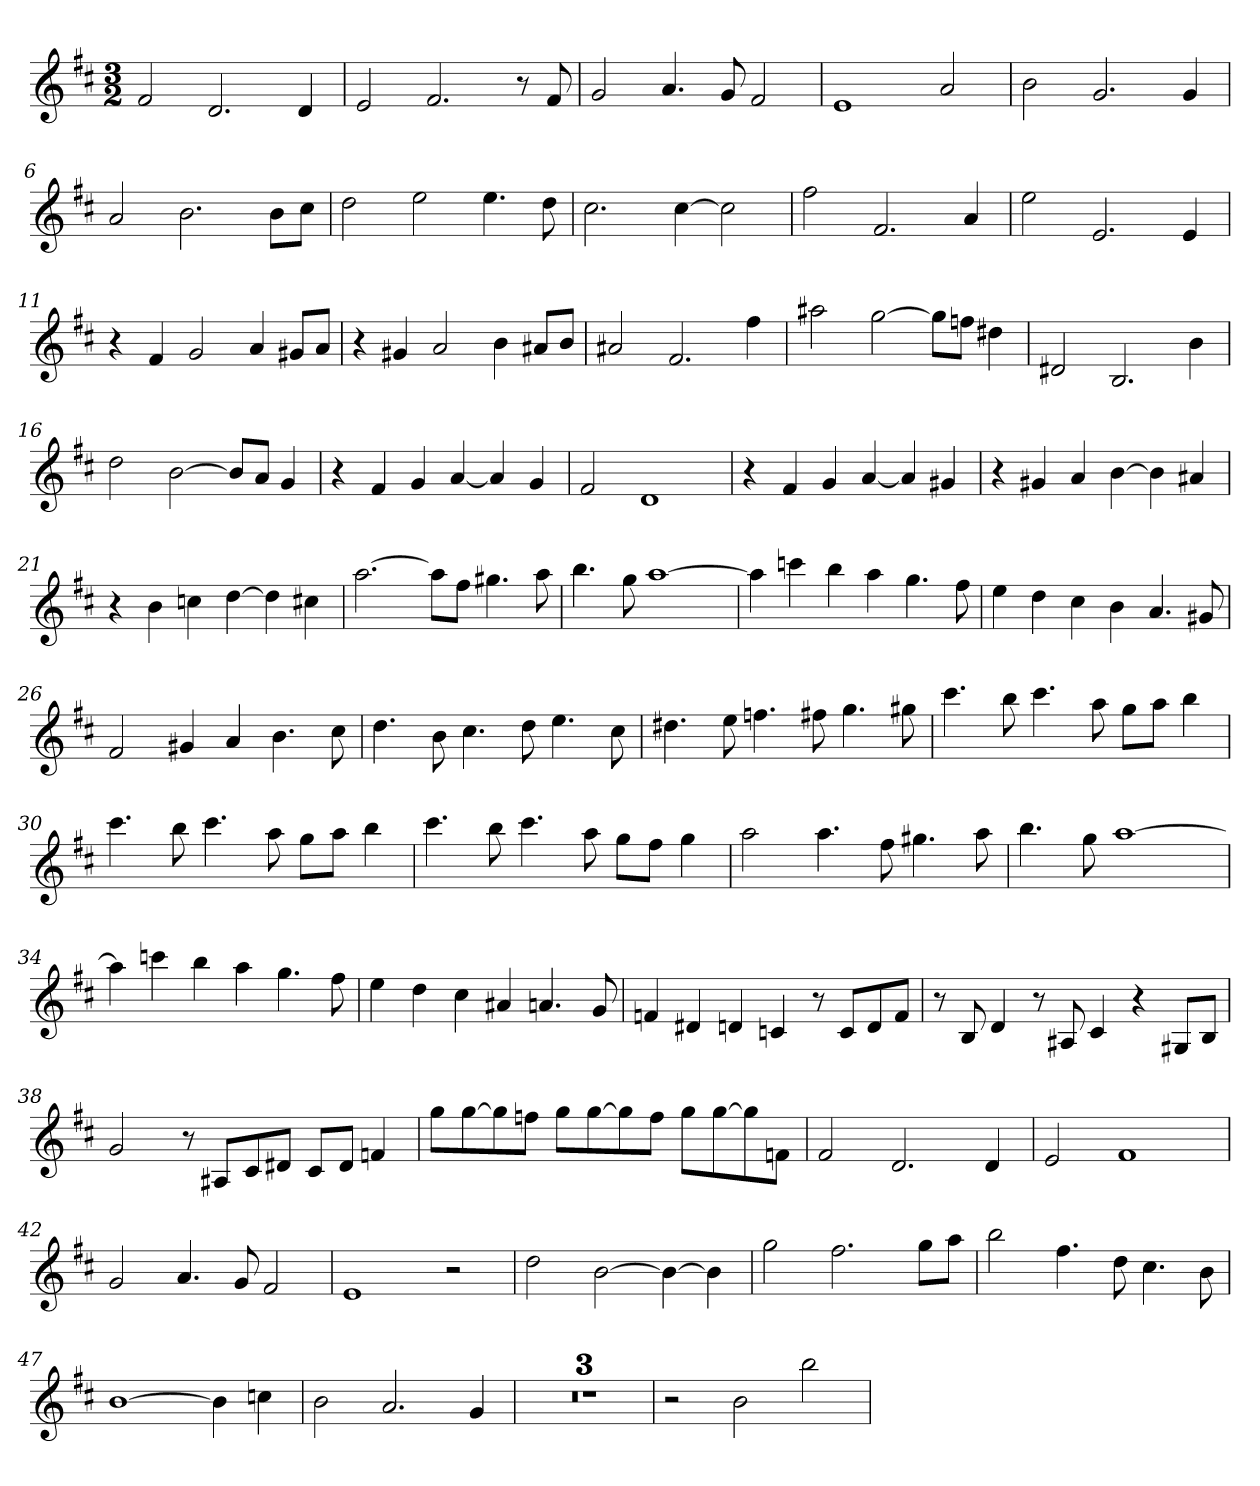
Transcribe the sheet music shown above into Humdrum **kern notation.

**kern
*part1
*staff1
*clefG2
*k[f#c#]
*D:
*M3/2
=1
2f#
2.d
4d
=2
2e
2.f#
8r
8f#
=3
2g
4.a
8g
2f#
=4
1e
2a
=5
2b
2.g
4g
=6
2a
2.b
8b\L
8cc#\J
=7
2dd
2ee
4.ee
8dd
=8
2.cc#
[4cc#
2cc#]
=9
2ff#
2.f#
4a
=10
2ee
2.e
4e
=11
4r
4f#
2g
4a
8g#X/L
8a/J
=12
4r
4g#X
2a
4b
8a#X/L
8b/J
=13
2a#X
2.f#
4ff#
=14
2aa#X
[2gg
8gg\L]
8ffn\J
4dd#X
=15
2d#X
2.B
4b
=16
2dd
[2b
8b/L]
8a/J
4g
=17
4r
4f#
4g
[4a
4a]
4g
=18
2f#
1d
=19
4r
4f#
4g
[4a
4a]
4g#X
=20
4r
4g#X
4a
[4b
4b]
4a#X
=21
4r
4b
4ccn
[4dd
4dd]
4cc#X
=22
[2.aa
8aa\L]
8ff#\J
4.gg#X
8aa
=23
4.bb
8gg
[1aa
=24
4aa]
4cccn
4bb
4aa
4.gg
8ff#
=25
4ee
4dd
4cc#
4b
4.a
8g#X
=26
2f#
4g#X
4a
4.b
8cc#
=27
4.dd
8b
4.cc#
8dd
4.ee
8cc#
=28
4.dd#X
8ee
4.ffn
8ff#X
4.gg
8gg#X
=29
4.ccc#
8bb
4.ccc#
8aa
8gg\L
8aa\J
4bb
=30
4.ccc#
8bb
4.ccc#
8aa
8gg\L
8aa\J
4bb
=31
4.ccc#
8bb
4.ccc#
8aa
8gg\L
8ff#\J
4gg
=32
2aa
4.aa
8ff#
4.gg#X
8aa
=33
4.bb
8gg
[1aa
=34
4aa]
4cccn
4bb
4aa
4.gg
8ff#
=35
4ee
4dd
4cc#
4a#X
4.an
8g
=36
4fn
4d#X
4dn
4cn
8r
8c/L
8d/
8f/J
=37
8r
8B
4d
8r
8A#X
4c#
4r
8G#X/L
8B/J
=38
2g
8r
8A#X/L
8c#/
8d#X/J
8c#/L
8d#/J
4fn
=39
8gg\L
[8gg\
8gg\]
8ffn\J
8gg\L
[8gg\
8gg\]
8ff\J
8gg\L
[8gg\
8gg\]
8fn\J
=40
2f#
2.d
4d
=41
2e
1f#
=42
2g
4.a
8g
2f#
=43
1e
2r
=44
2dd
[2b
4b_
4b]
=45
2gg
2.ff#
8gg\L
8aa\J
=46
2bb
4.ff#
8dd
4.cc#
8b
=47
[1b
4b]
4ccn
=48
2b
2.a
4g
=49
1.r
=50
1.r
=51
1.r
=52
2r
2b
2bb
=
*-
